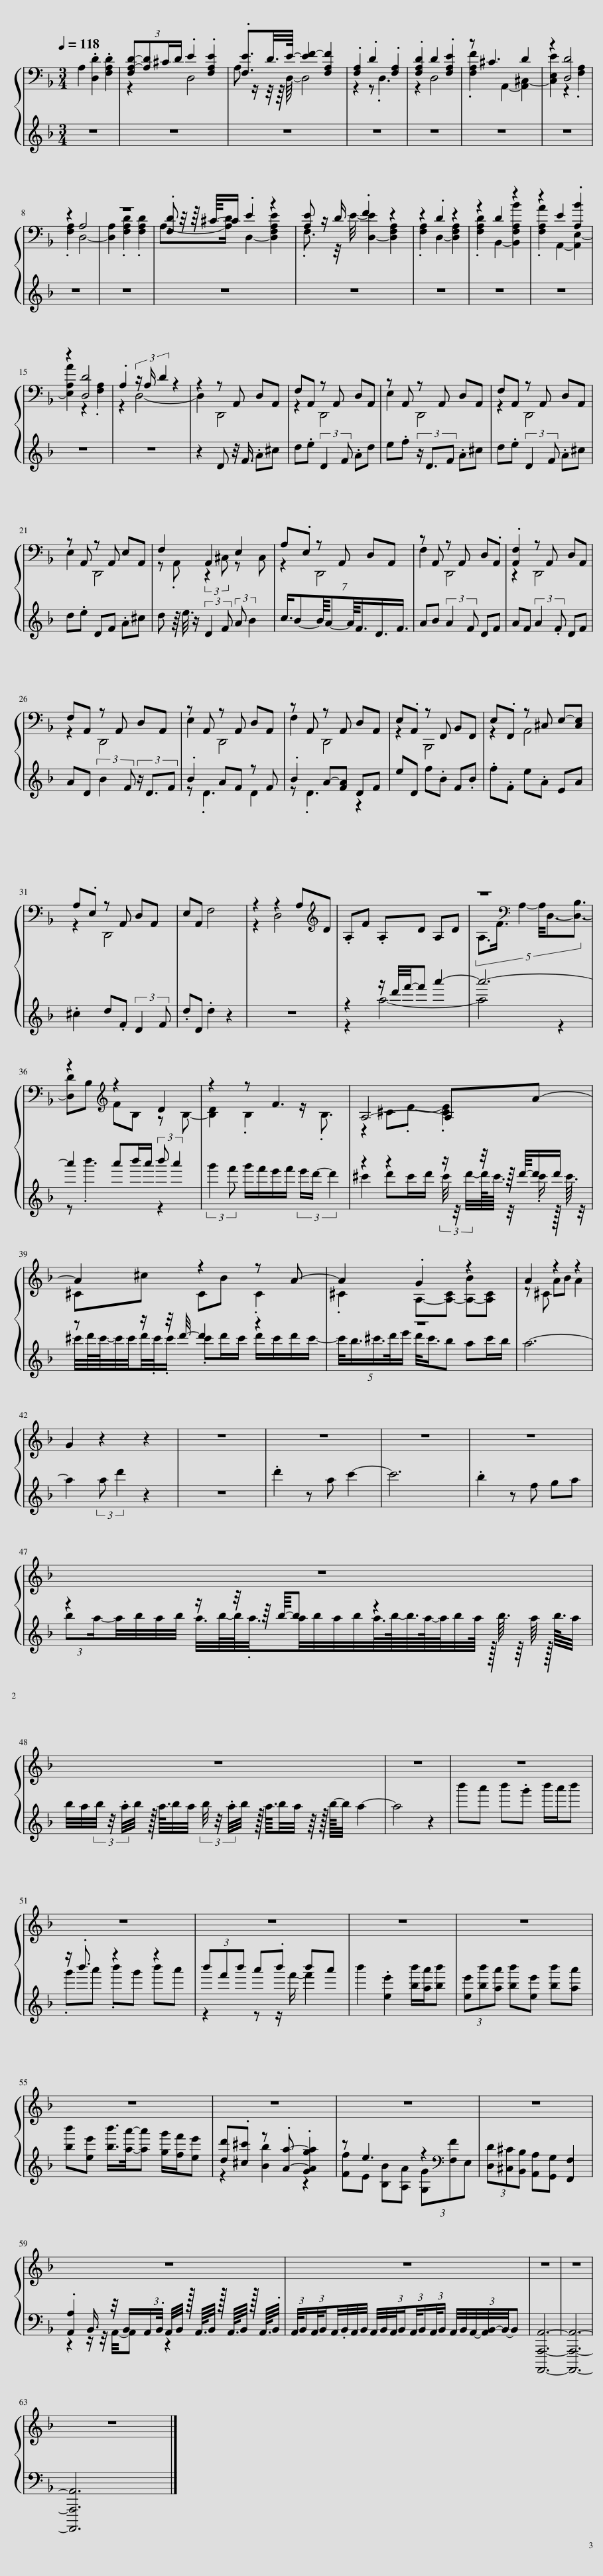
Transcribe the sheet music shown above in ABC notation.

X:1
%%score { ( 1 3 ) | ( 2 4 ) }
L:1/8
Q:1/4=118
M:3/4
I:linebreak $
K:F
V:1 bass
V:3 bass
V:2 treble
V:4 treble
V:1
 A,2 .[D,D]2 .[F,A,D]2 | (3:2:4[F,A,-D-][A,D]^C/D/ .E2 .[F,A,E]2 | .[F,E]3/2D/4>E/4- [EF-]2 [F,A,F]2 | .[F,A,]2 .D2 .[F,A,]2 | .[F,A,D]2 D2 .[F,A,E]2 | %5
 z ^C3 D2 | z2 [D,D]4 |$ z2 A,4 | z6 | .[F,D] z/4 z/8 ^C/8-C/ .E2 z2 | %10
 [A,E] z/ D/ .F2 z2 | z2 .D2 z2 | z2 D2 z2 | z2 E2 .[A,B]2 |$ z2 [D,D]4 | %15
 .A,2 (3z/ A,/ D2 z2 | z2 z A,, D,A,, | F,A,, z A,, D,A,, | z A,, z A,, D,A,, | F,A,, z A,, D,A,, |$ %20
 z A,, z A,, E,A,, | F,2 A,,2 E,2 | A,.E, z A,, D,A,, | z A,, z A,, D,.A,, | .[A,,F,]2 z A,, D,A,, |$ %25
 F,A,, z A,, D,A,, | z A,, z A,, D,A,, | z A,, z A,, D,A,, | E,.A,, z F,, B,,F,, | E,.F,, z ^C, E,-[C,E,] |$ %30
 A,.E, z A,, D,A,, | E,A,, F,4 | z2 z2 A,[K:treble]D | .A,F .A,D A,D | z6[K:bass] |$ %35
 z2[K:treble] z2 D2 | z2 z F3 | A,4- A,A- |$ A2 z2 z A- | A2 .G2 z2 | %40
 A2 z2 z2 |$ G2 z2 z2 | z6 | z6 | z6 | %45
 z6 |$ z6 |$ z6 | z6 | z6 |$ %50
 z6 | z6 | z6 | z6 |$ z6 | %55
 z6 | z6 | z6 |$ z6 | z6 | %60
 z6 | z6 |$ z6 |] %63
V:2
 z6 | z6 | z6 | z6 | z6 | %5
 z6 | z6 |$ z6 | z6 | z6 | %10
 z6 | z6 | z6 | z6 |$ z6 | %15
 z6 | z2 D z/4 F3/4 .A^c | d.e (3:2:2D2 F .Ad | e.f (3z/ D3/2F .A^c | d.e (3:2:2D2 F .A^c |$ %20
 d.e DF .A^c | d z/8 e3/8 z/ (3:2:2D2 F (3:2:2A B2 | (7:8:8c3/4B-B/8A-A/8F3/4D3/4F3/4 | AB (3:2:2A2 F DF | AF (3:2:2A2 .F DF |$ %25
 AD (3:2:2B2 F (3z/ D3/2F | .B2 AF z F | .B2 A-[FA] DF | eD f.B F.B | .f.F e.A EA |$ %30
 .^c2 d.F (3:2:2D2 F | .dD .d2 z2 | z6 | z2 z/ d'/4f'/4-f' a'2- | a'6- |$ %35
 a'2 a'b'/a'/ (3:2:2b' a'2 | (3:2:2g'2 f' g'/f'/e'/f'/ (3e'/d'/- d'2 | z2 z2 z/ z/4 z/8 d'/8-d'/d'/ |$ z z/ z/4 d'/4- d'2 z2 | z6 | %40
 a6- |$ a2 (3:2:2a d'2 z2 | z6 | .d'2 z a c'2- | c'6 | %45
 .b2 z f ga |$ z2 z/ z/4 z/8 b/8-b z2 |$ b/4a/4(3b/4 z/4 .a/4b/4 z/16 a3/16b/4a/4 (3b/4 z/4 .a/4b/4 z/16 a3/16b/4a/4 z/8 z/16 b/16-b/4 a2- | a4 z2 | b'a' b'.g' b'/a'/b' |$ %50
 z/ .b'3/2 z2 z2 | (3b'f'b' a'.b' b'a' | b'2 .[ee']2 [bb']/[aa']/[bb'] | (3[ee'][bb'][aa'] [bb'][ee'] [bb'][aa'] |$ [bb'][ee'] [bb']/>[aa']/-[aa'] [gg']/[ff']/[ee'] | %55
 [dd'].[^c^c'] z .[Aa]- .[GAga]2 | z e3 z2[K:bass] | (3[D,D][^C,^C][B,,B,] [A,,A,][G,,G,] [F,,F,]2 |$ .[A,,A,]2 B,,3/4 z/4 B,,/(3:2:2A,,/.B,,/4 A,,/4B,,/4 z/16 A,,3/16B,,/4 z/16 A,,3/16B,,/4 z/16 A,,3/16.B,,/4 | (3:2:2A,,/4B,,/(3:2:2A,,/4B,,/A,,/4.B,,/4A,,/4B,,/4 A,,/4B,,/4(3:2:2A,,/4B,,/(3:2:2A,,/4B,,/(3:2:2A,,/4B,,/ A,,/4B,,/4(3A,,/4-[A,,B,,-]/4B,,/4-B,, | %60
 [A,,,,A,,,A,,]6- | [A,,,,A,,,A,,]6- |$ [A,,,,A,,,A,,]6 |] %63
V:3
 x6 | z2 D,4 | A, z/ z/4 z/8 D,/8- D,4 | z2 z .D,3 | z2 D,4 | %5
 .[F,A,F]2 A,,2- [A,,^C,-]2 | [C,E,E]2 z2 .[F,A,]2 |$ .[F,A,]2 D,4- | [D,A,]2 .[F,A,D]2 .[F,A,D]2 | A,->[A,D] D,2- [D,F,A,E]2 | %10
 .F,3/2 z/4 E/4- [D,-E]2 [D,F,A,]2 | .[F,A,]2 D,2- [D,F,A,]2 | .[F,A,D]2 B,,2- [B,,F,A,B]2 | .[F,A,A]2 A,,2- [A,,E,-]2 |$ [E,A,A]2 z2 .[F,A,]2 | %15
 z2 D,4- | D,2 D,,4 | z2 D,,4 | E,2 D,,4 | z2 D,,4 |$ %20
 E,2 D,,4 | z .A,, (3:2:2z2 ^C, z C, | z2 D,,4 | F,2 D,,4 | z2 D,,4 |$ %25
 z2 D,,4 | E,2 D,,4 | F,2 D,,4 | z2 B,,,4 | z2 A,,4 |$ %30
 z2 D,,4 | x6 | z2 D,4[K:treble] | x6 | (5:4:6A,3/2F3/4[K:bass] A,2- A,/4D,3/2-[D,-B,]3/2 |$ %35
 [D,D]B,[K:treble] FB, z B,- | [B,D]2 .B,2 z/ .B,3/2 | z2 ^C.E- .[CE]2 |$ ^C^c CB .C2 | .^C2 A,-[A,-C] [A,-B][A,C] | %40
 z ^C AB A2 |$ x6 | x6 | x6 | x6 | %45
 x6 |$ x6 |$ x6 | x6 | x6 |$ %50
 x6 | x6 | x6 | x6 |$ x6 | %55
 x6 | x6 | x6 |$ x6 | x6 | %60
 x6 | x6 |$ x6 |] %63
V:4
 x6 | x6 | x6 | x6 | x6 | %5
 x6 | x6 |$ x6 | x6 | x6 | %10
 x6 | x6 | x6 | x6 |$ x6 | %15
 x6 | x6 | x6 | x6 | x6 |$ %20
 x6 | x6 | x6 | x6 | x6 |$ %25
 x6 | z .D3 D2 | z .D3 z2 | x6 | x6 |$ %30
 x6 | x6 | x6 | z2 a4- | a4 z2 |$ %35
 z .b'3 z2 | x6 | ^c'2 d'c'/d'/ (3c'/4 z/4 d'/4-d'/8<c'/8 z/4 .c'/ z/16 c'3/16 z/4 |$ ^c'/4d'/8c'/8-c'/4c'/4d'/4.c'/4.c'/ .c'd'/c'/ d'/c'/d'/c'/- | (5:4:5c'/4b3/4^c'3/4d'/4e'/ d'/<c'/b ac'/b/ | %40
 x6 |$ x6 | x6 | x6 | x6 | %45
 x6 |$ (3:2:2ba/-a/4b/4a/4b/4 a/4>b/4-b/4<.a/4a/4b/4a/4b/4a/8>b/8-b/8>a/8-a/8b/4a/8 z/16 b3/16 z/8 a/8 z/16 b3/16a/4 |$ x6 | x6 | x6 |$ %50
 .g'a' .b'g' b'a' | z2 z z/ f'/- f'2 | x6 | x6 |$ x6 | %55
 z2 [Bb]2 z2 | [Ff]E [B,B][A,A] (3[G,G][K:bass][F,F]E, | x6 |$ z2 z/ z/4 A,,/4-A,, z2 | x6 | %60
 x6 | x6 |$ x6 |] %63
